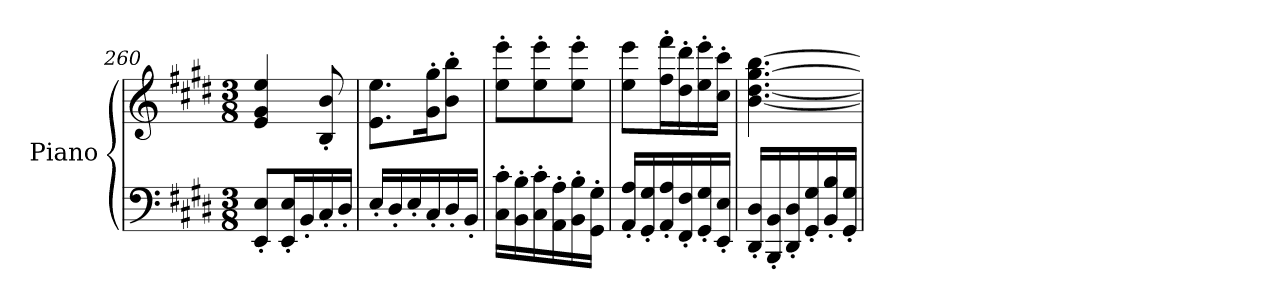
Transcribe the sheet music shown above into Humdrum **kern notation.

**kern	**kern
*part1	*part1
*staff2	*staff1
*I"Piano	*
*I'Pno.	*
*clefF4	*clefG2
*k[f#c#g#d#]	*k[f#c#g#d#]
*M3/8	*M3/8
=260	=260
8EE/' 8E/'L	4e/ 4g#/ 4ee/
16EE/' 16E/'L	.
16BB'/	.
16C#'/	8B/' 8b/'
16D#'/JJ	.
!!LO:LB:g=z
=261	=261
16E'/LL	8.e\ 8.ee\L
16D#'/	.
16E'/	.
16C#'/	16g#\' 16gg#\'K
16D#'/	8b\' 8bb\'J
16BB'/JJ	.
=262	=262
16C#\' 16c#\'LL	8ee\' 8eee\'L
16BB\' 16B\'	.
16C#\' 16c#\'	8ee\' 8eee\'
16AA\' 16A\'	.
16BB\' 16B\'	8ee\' 8eee\'J
16GG#\' 16G#\'JJ	.
=263	=263
16AA/' 16A/'LL	8ee\ 8eee\L
16GG#/' 16G#/'	.
16AA/' 16A/'	16ff#\' 16fff#\'L
16FF#/' 16F#/'	16dd#\' 16ddd#\'
16GG#/' 16G#/'	16ee\' 16eee\'
16EE/' 16E/'JJ	16cc#\' 16ccc#\'JJ
=264	=264
16DD#/' 16D#/'LL	[4.b\ [4.dd#\ [4.gg#\ [4.bb\
16BBB/' 16BB/'	.
16DD#/' 16D#/'	.
16GG#/' 16G#/'	.
16BB/' 16B/'	.
16GG#/' 16G#/'JJ	.
=	=
*-	*-
